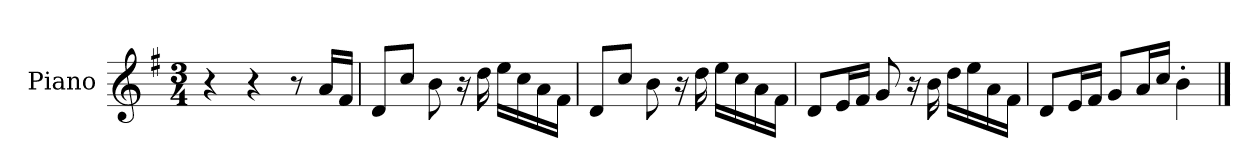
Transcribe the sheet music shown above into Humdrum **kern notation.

**kern
*part1
*staff1
*I"Piano
*I'P-no
*clefG2
*k[f#]
*M3/4
*MM90
=1
4r
4r
8r
16a/LL
16f#/JJ
=2
8d/L
8cc/J
8b\
16r
16dd\
16ee\LL
16cc\
16a\
16f#\JJ
=3
8d/L
8cc/J
8b\
16r
16dd\
16ee\LL
16cc\
16a\
16f#\JJ
=4
8d/L
16e/L
16f#/JJ
8g/
16r
16b\
16dd\LL
16ee\
16a\
16f#\JJ
=5
8d/L
16e/L
16f#/JJ
8g/L
16a/L
16cc/JJ
4b'\
==
*-
